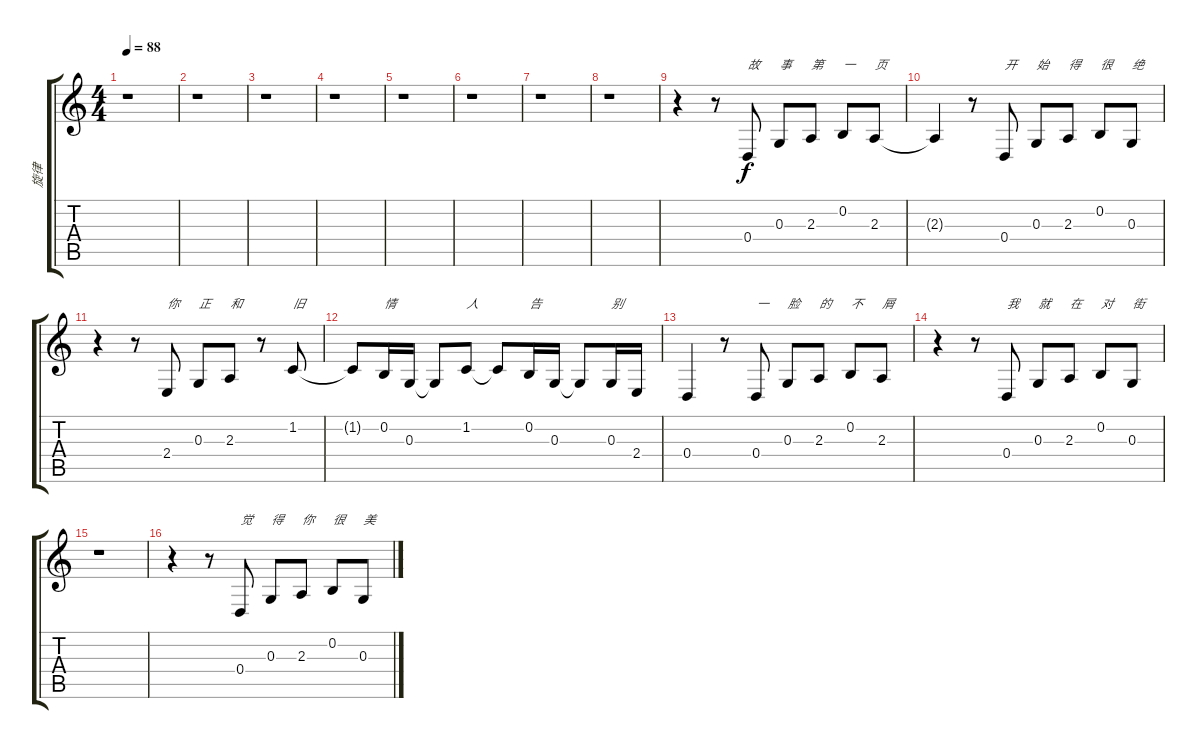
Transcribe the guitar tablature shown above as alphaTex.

\track ("旋律" "旋律") {instrument sopranosax}
\staff {score tabs}
\tuning (E4 B3 G3 D3 A2 E2) {hide}
\ts (4 4)
\tempo 88
\clef g2
\ks c
r.1{dy f instrument sopranosax} |
r.1 |
r.1 |
r.1 |
r.1 |
r.1 |
r.1 |
r.1 |
r.4 r.8 0.4.8{txt "故"} 0.3.8{txt "事"} 2.3.8{txt "第"} 0.2.8{txt "一"} 2.3.8{txt "页"} |
2.3{t}.4 r.8 0.4.8{txt "开"} 0.3.8{txt "始"} 2.3.8{txt "得"} 0.2.8{txt "很"} 0.3.8{txt "绝"} |
r.4 r.8 2.4.8{txt "你"} 0.3.8{txt "正"} 2.3.8{txt "和"} r.8 1.2.8{txt "旧"} |
1.2{t}.8 0.2.16{txt "情"} 0.3.16 0.3{t}.8 1.2.8{txt "人"} 1.2{t}.8 0.2.16{txt "告"} 0.3.16 0.3{t}.8 0.3.16{txt "别"} 2.4.16 |
0.4.4 r.8 0.4.8{txt "一"} 0.3.8{txt "脸"} 2.3.8{txt "的"} 0.2.8{txt "不"} 2.3.8{txt "屑"} |
r.4 r.8 0.4.8{txt "我"} 0.3.8{txt "就"} 2.3.8{txt "在"} 0.2.8{txt "对"} 0.3.8{txt "街"} |
r.1 |
r.4 r.8 0.4.8{txt "觉"} 0.3.8{txt "得"} 2.3.8{txt "你"} 0.2.8{txt "很"} 0.3.8{txt "美"}
